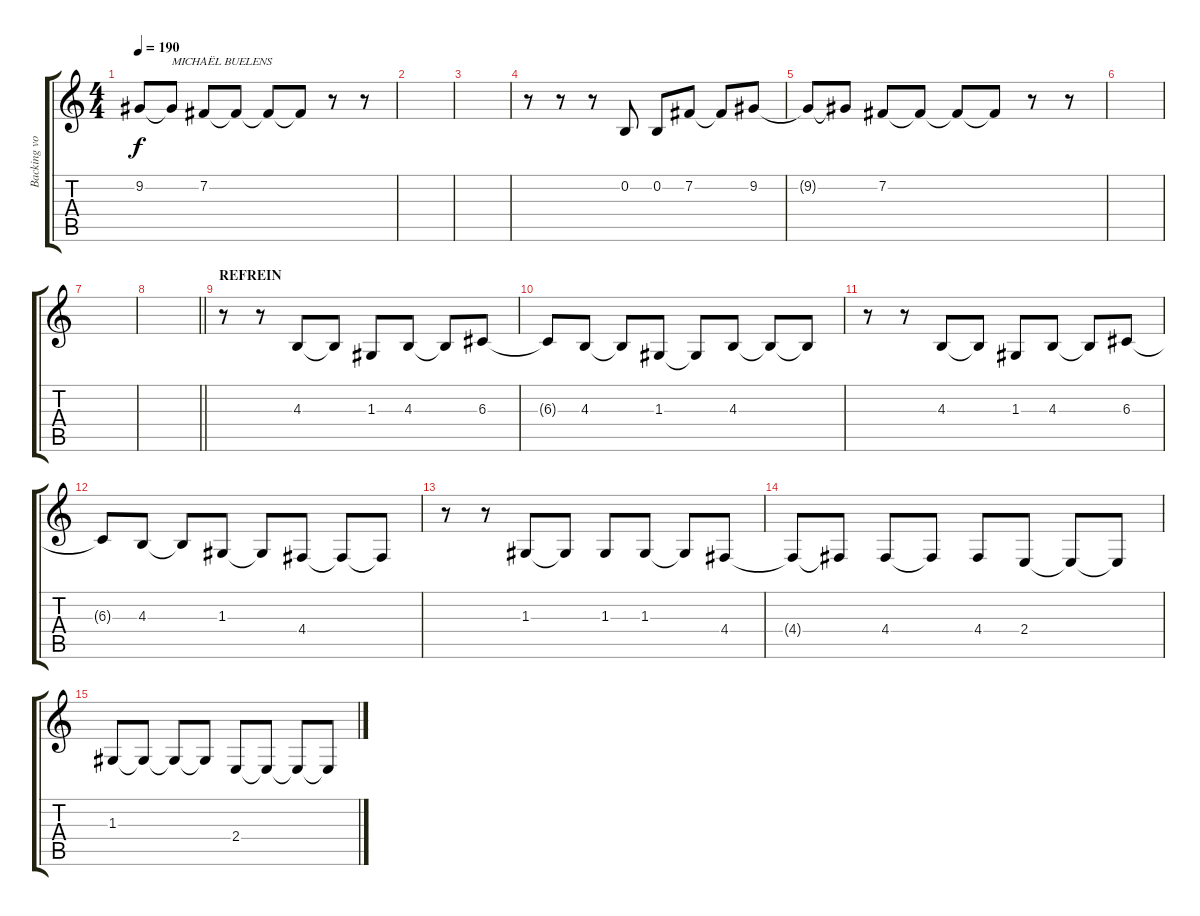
\track ("Backing vocals" "Backing vo") {instrument altosax}
\staff {score tabs}
\tuning (E4 B3 G3 D3 A2 E2) {hide}
\ts (4 4)
\tempo 190
\clef g2
\ks c
9.2{t}.8{dy f} 9.2{t}.8{txt "MICHAËL BUELENS"} 7.2.8 7.2{t}.8 7.2{t}.8 7.2{t}.8 r.8 r.8 |
|
|
r.8 r.8 r.8 0.2.8 0.2.8 7.2.8 7.2{t}.8 9.2.8 |
9.2{t}.8 9.2{t}.8 7.2.8 7.2{t}.8 7.2{t}.8 7.2{t}.8 r.8 r.8 |
|
|
\barLineRight lightlight
|
\section ("" "REFREIN")
r.8 r.8 4.3.8 4.3{t}.8 1.3.8 4.3.8 4.3{t}.8 6.3.8 |
6.3{t}.8 4.3.8 4.3{t}.8 1.3.8 1.3{t}.8 4.3.8 4.3{t}.8 4.3{t}.8 |
r.8 r.8 4.3.8 4.3{t}.8 1.3.8 4.3.8 4.3{t}.8 6.3.8 |
6.3{t}.8 4.3.8 4.3{t}.8 1.3.8 1.3{t}.8 4.4.8 4.4{t}.8 4.4{t}.8 |
r.8 r.8 1.3.8 1.3{t}.8 1.3.8 1.3.8 1.3{t}.8 4.4.8 |
4.4{t}.8 4.4{t}.8 4.4.8 4.4{t}.8 4.4.8 2.4.8 2.4{t}.8 2.4{t}.8 |
1.3.8 1.3{t}.8 1.3{t}.8 1.3{t}.8 2.4.8 2.4{t}.8 2.4{t}.8 2.4{t}.8
